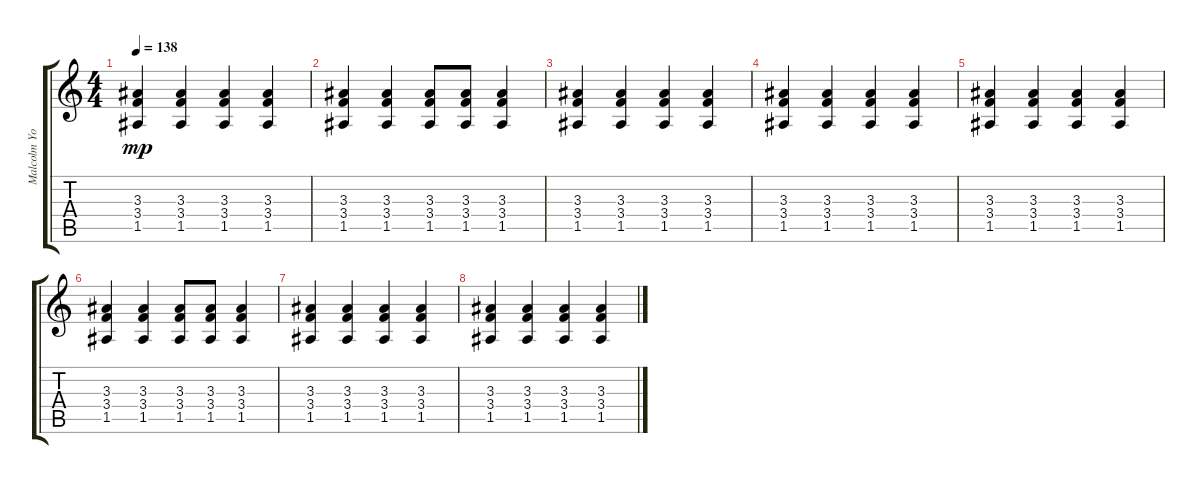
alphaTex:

\track ("Malcolm Young" "Malcolm Yo") {instrument distortionguitar}
\staff {score tabs}
\tuning (E4 B3 G3 D3 A2 E2) {hide}
\ts (4 4)
\tempo 138
\clef g2
\ks c
(3.3 3.4 1.5).4{dy mp} (3.3 3.4 1.5).4 (3.3 3.4 1.5).4 (3.3 3.4 1.5).4 |
(3.3 3.4 1.5).4 (3.3 3.4 1.5).4 (3.3 3.4 1.5).8 (3.3 3.4 1.5).8 (3.3 3.4 1.5).4 |
(3.3 3.4 1.5).4 (3.3 3.4 1.5).4 (3.3 3.4 1.5).4 (3.3 3.4 1.5).4 |
(3.3 3.4 1.5).4 (3.3 3.4 1.5).4 (3.3 3.4 1.5).4 (3.3 3.4 1.5).4 |
(3.3 3.4 1.5).4 (3.3 3.4 1.5).4 (3.3 3.4 1.5).4 (3.3 3.4 1.5).4 |
(3.3 3.4 1.5).4 (3.3 3.4 1.5).4 (3.3 3.4 1.5).8 (3.3 3.4 1.5).8 (3.3 3.4 1.5).4 |
(3.3 3.4 1.5).4 (3.3 3.4 1.5).4 (3.3 3.4 1.5).4 (3.3 3.4 1.5).4 |
(3.3 3.4 1.5).4 (3.3 3.4 1.5).4 (3.3 3.4 1.5).4 (3.3 3.4 1.5).4
